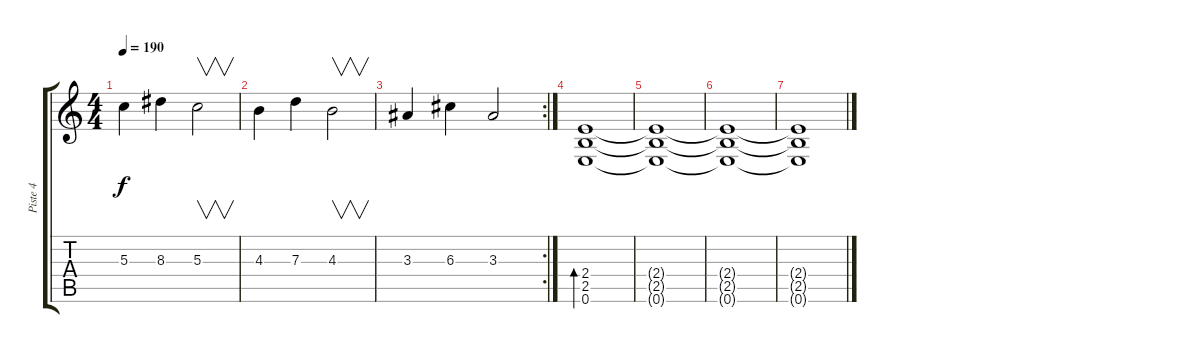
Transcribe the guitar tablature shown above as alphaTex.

\track ("Piste 4" "Piste 4") {instrument distortionguitar}
\staff {score tabs}
\tuning (E4 B3 G3 D3 A2 E2) {hide}
\ts (4 4)
\tempo 190
\clef g2
\ks c
5.3.4{dy f} 8.3.4 5.3.2{v} |
4.3.4 7.3.4 4.3.2{v} |
\rc 2
3.3.4 6.3.4 3.3.2 |
(2.4 2.5 0.6).1{bd 480 instrument distortionguitar} |
(2.4{t} 2.5{t} 0.6{t}).1 |
(2.4{t} 2.5{t} 0.6{t}).1 |
(2.4{t} 2.5{t} 0.6{t}).1
